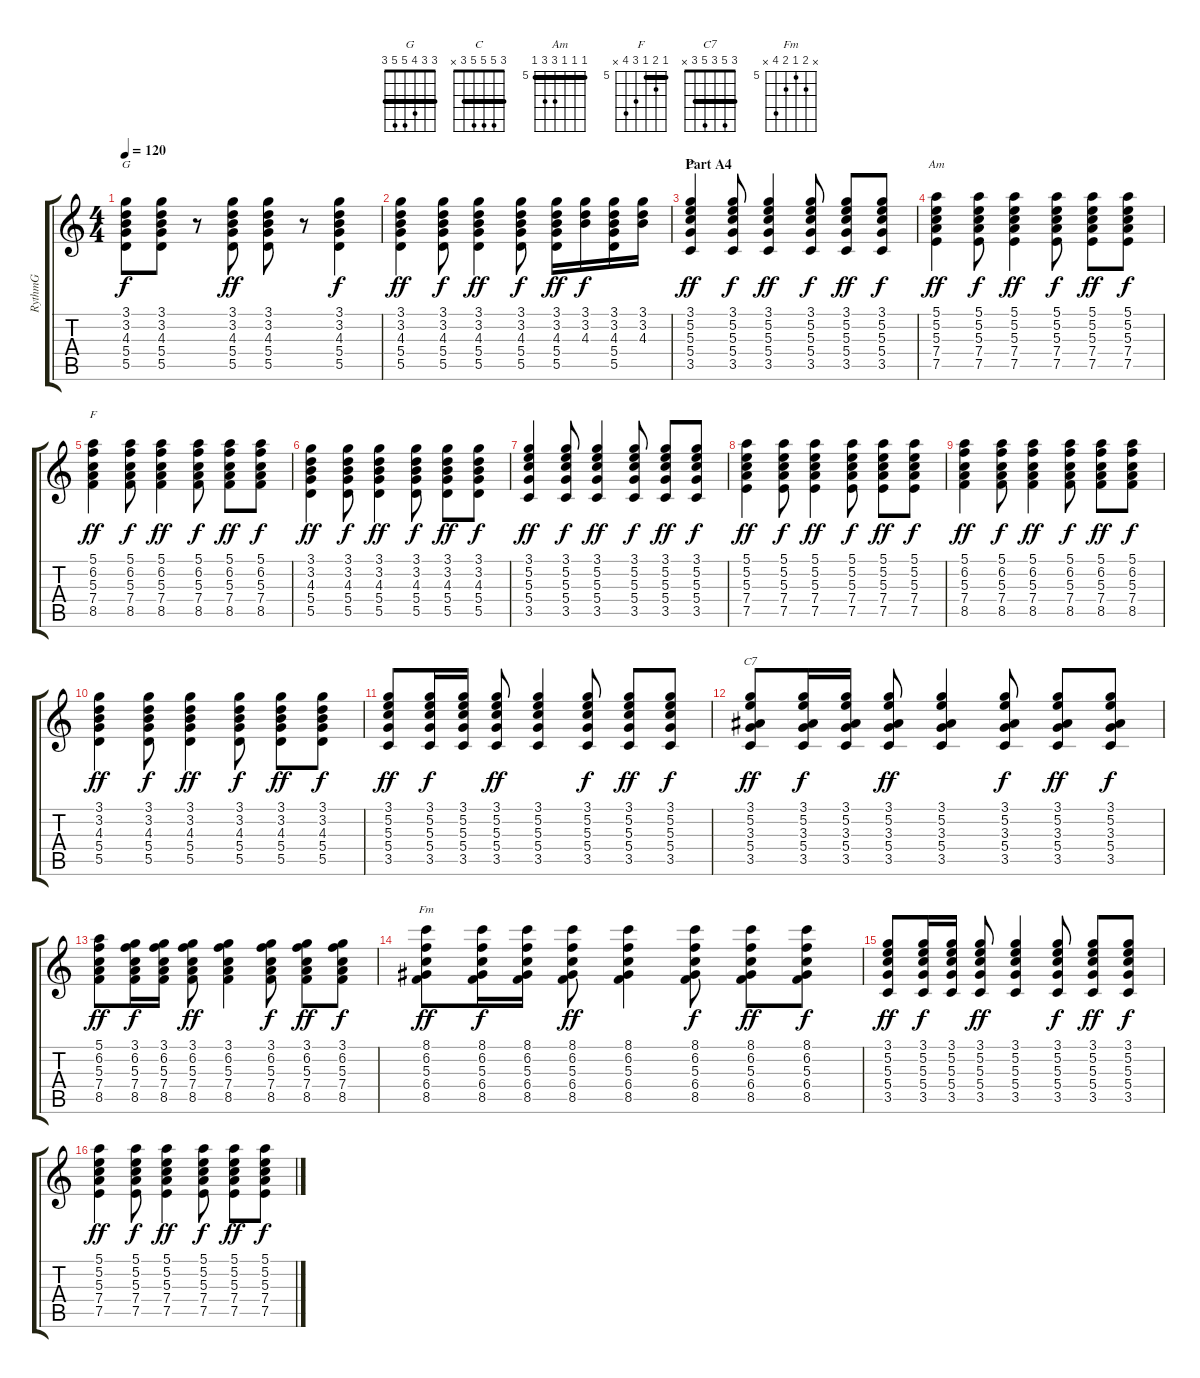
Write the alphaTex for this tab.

\track ("RythmG" "RythmG") {instrument acousticguitarsteel}
\staff {score tabs}
\tuning (E4 B3 G3 D3 A2 E2) {hide}
\chord ("G" 3 3 4 5 5 3) {barre 3}
\chord ("C" 3 5 5 5 3 x) {barre 3}
\chord ("Am" 5 5 5 7 7 5) {firstfret 5 barre 5}
\chord ("F" 5 6 5 7 8 x) {firstfret 5 barre 5}
\chord ("C7" 3 5 3 5 3 x) {barre 3}
\chord ("Fm" x 6 5 6 8 x) {firstfret 5}
\ts (4 4)
\tempo 120
\clef g2
\ks c
(3.1 3.2 4.3 5.4 5.5).8{ch "G" dy f} (3.1 3.2 4.3 5.4 5.5).8 r.8 (3.1 3.2 4.3 5.4 5.5).8{dy ff} (3.1 3.2 4.3 5.4 5.5).8 r.8 (3.1 3.2 4.3 5.4 5.5).4{dy f} |
(3.1 3.2 4.3 5.4 5.5).4{dy ff} (3.1 3.2 4.3 5.4 5.5).8{dy f} (3.1 3.2 4.3 5.4 5.5).4{dy ff} (3.1 3.2 4.3 5.4 5.5).8{dy f} (3.1 3.2 4.3 5.4 5.5).16{dy ff} (3.1 3.2 4.3).16{dy f} (3.1 3.2 4.3 5.4 5.5).16 (3.1 3.2 4.3).16 |
\section ("" "Part A4")
(3.1 5.2 5.3 5.4 3.5).4{ch "C" dy ff} (3.1 5.2 5.3 5.4 3.5).8{dy f} (3.1 5.2 5.3 5.4 3.5).4{dy ff} (3.1 5.2 5.3 5.4 3.5).8{dy f} (3.1 5.2 5.3 5.4 3.5).8{dy ff} (3.1 5.2 5.3 5.4 3.5).8{dy f} |
(5.1 5.2 5.3 7.4 7.5).4{ch "Am" dy ff} (5.1 5.2 5.3 7.4 7.5).8{dy f} (5.1 5.2 5.3 7.4 7.5).4{dy ff} (5.1 5.2 5.3 7.4 7.5).8{dy f} (5.1 5.2 5.3 7.4 7.5).8{dy ff} (5.1 5.2 5.3 7.4 7.5).8{dy f} |
(5.1 6.2 5.3 7.4 8.5).4{ch "F" dy ff} (5.1 6.2 5.3 7.4 8.5).8{dy f} (5.1 6.2 5.3 7.4 8.5).4{dy ff} (5.1 6.2 5.3 7.4 8.5).8{dy f} (5.1 6.2 5.3 7.4 8.5).8{dy ff} (5.1 6.2 5.3 7.4 8.5).8{dy f} |
(3.1 3.2 4.3 5.4 5.5).4{dy ff} (3.1 3.2 4.3 5.4 5.5).8{dy f} (3.1 3.2 4.3 5.4 5.5).4{dy ff} (3.1 3.2 4.3 5.4 5.5).8{dy f} (3.1 3.2 4.3 5.4 5.5).8{dy ff} (3.1 3.2 4.3 5.4 5.5).8{dy f} |
(3.1 5.2 5.3 5.4 3.5).4{dy ff} (3.1 5.2 5.3 5.4 3.5).8{dy f} (3.1 5.2 5.3 5.4 3.5).4{dy ff} (3.1 5.2 5.3 5.4 3.5).8{dy f} (3.1 5.2 5.3 5.4 3.5).8{dy ff} (3.1 5.2 5.3 5.4 3.5).8{dy f} |
(5.1 5.2 5.3 7.4 7.5).4{dy ff} (5.1 5.2 5.3 7.4 7.5).8{dy f} (5.1 5.2 5.3 7.4 7.5).4{dy ff} (5.1 5.2 5.3 7.4 7.5).8{dy f} (5.1 5.2 5.3 7.4 7.5).8{dy ff} (5.1 5.2 5.3 7.4 7.5).8{dy f} |
(5.1 6.2 5.3 7.4 8.5).4{dy ff} (5.1 6.2 5.3 7.4 8.5).8{dy f} (5.1 6.2 5.3 7.4 8.5).4{dy ff} (5.1 6.2 5.3 7.4 8.5).8{dy f} (5.1 6.2 5.3 7.4 8.5).8{dy ff} (5.1 6.2 5.3 7.4 8.5).8{dy f} |
(3.1 3.2 4.3 5.4 5.5).4{dy ff} (3.1 3.2 4.3 5.4 5.5).8{dy f} (3.1 3.2 4.3 5.4 5.5).4{dy ff} (3.1 3.2 4.3 5.4 5.5).8{dy f} (3.1 3.2 4.3 5.4 5.5).8{dy ff} (3.1 3.2 4.3 5.4 5.5).8{dy f} |
(3.1 5.2 5.3 5.4 3.5).8{dy ff} (3.1 5.2 5.3 5.4 3.5).16{dy f} (3.1 5.2 5.3 5.4 3.5).16 (3.1 5.2 5.3 5.4 3.5).8{dy ff} (3.1 5.2 5.3 5.4 3.5).4 (3.1 5.2 5.3 5.4 3.5).8{dy f} (3.1 5.2 5.3 5.4 3.5).8{dy ff} (3.1 5.2 5.3 5.4 3.5).8{dy f} |
(3.1 5.2 3.3 5.4 3.5).8{ch "C7" dy ff} (3.1 5.2 3.3 5.4 3.5).16{dy f} (3.1 5.2 3.3 5.4 3.5).16 (3.1 5.2 3.3 5.4 3.5).8{dy ff} (3.1 5.2 3.3 5.4 3.5).4 (3.1 5.2 3.3 5.4 3.5).8{dy f} (3.1 5.2 3.3 5.4 3.5).8{dy ff} (3.1 5.2 3.3 5.4 3.5).8{dy f} |
(5.1 6.2 5.3 7.4 8.5).8{dy ff} (3.1 6.2 5.3 7.4 8.5).16{dy f} (3.1 6.2 5.3 7.4 8.5).16 (3.1 6.2 5.3 7.4 8.5).8{dy ff} (3.1 6.2 5.3 7.4 8.5).4 (3.1 6.2 5.3 7.4 8.5).8{dy f} (3.1 6.2 5.3 7.4 8.5).8{dy ff} (3.1 6.2 5.3 7.4 8.5).8{dy f} |
(8.1 6.2 5.3 6.4 8.5).8{ch "Fm" dy ff} (8.1 6.2 5.3 6.4 8.5).16{dy f} (8.1 6.2 5.3 6.4 8.5).16 (8.1 6.2 5.3 6.4 8.5).8{dy ff} (8.1 6.2 5.3 6.4 8.5).4 (8.1 6.2 5.3 6.4 8.5).8{dy f} (8.1 6.2 5.3 6.4 8.5).8{dy ff} (8.1 6.2 5.3 6.4 8.5).8{dy f} |
(3.1 5.2 5.3 5.4 3.5).8{dy ff} (3.1 5.2 5.3 5.4 3.5).16{dy f} (3.1 5.2 5.3 5.4 3.5).16 (3.1 5.2 5.3 5.4 3.5).8{dy ff} (3.1 5.2 5.3 5.4 3.5).4 (3.1 5.2 5.3 5.4 3.5).8{dy f} (3.1 5.2 5.3 5.4 3.5).8{dy ff} (3.1 5.2 5.3 5.4 3.5).8{dy f} |
(5.1 5.2 5.3 7.4 7.5).4{dy ff} (5.1 5.2 5.3 7.4 7.5).8{dy f} (5.1 5.2 5.3 7.4 7.5).4{dy ff} (5.1 5.2 5.3 7.4 7.5).8{dy f} (5.1 5.2 5.3 7.4 7.5).8{dy ff} (5.1 5.2 5.3 7.4 7.5).8{dy f}
